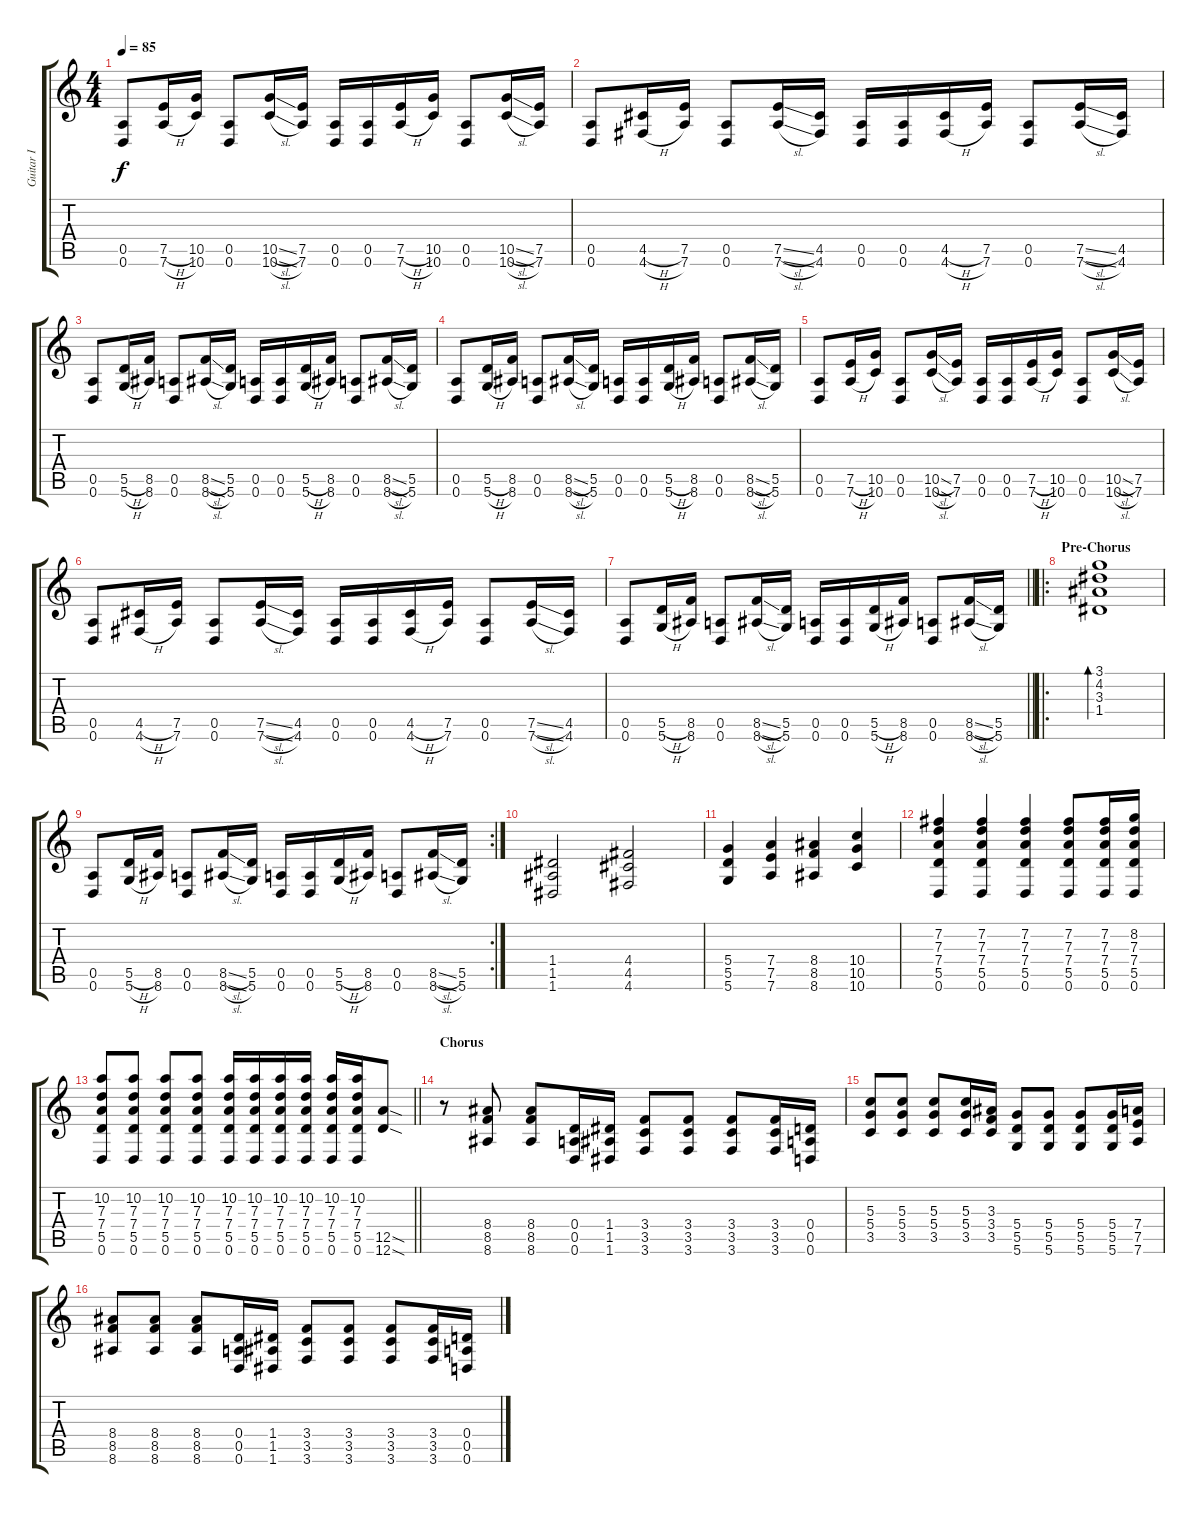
\track ("Guitar I" "Guitar I") {instrument distortionguitar}
\staff {score tabs}
\tuning (E4 B3 G3 D3 A2 D2) {hide}
\ts (4 4)
\tempo 85
\clef g2
\ks c
(0.5 0.6).8{dy f} (7.5{h} 7.6{h}).16 (10.5 10.6).16 (0.5 0.6).8 (10.5{sl} 10.6{sl}).16 (7.5 7.6).16 (0.5 0.6).16 (0.5 0.6).16 (7.5{h} 7.6{h}).16 (10.5 10.6).16 (0.5 0.6).8 (10.5{sl} 10.6{sl}).16 (7.5 7.6).16 |
(0.5 0.6).8 (4.5{h} 4.6{h}).16 (7.5 7.6).16 (0.5 0.6).8 (7.5{sl} 7.6{sl}).16 (4.5 4.6).16 (0.5 0.6).16 (0.5 0.6).16 (4.5{h} 4.6{h}).16 (7.5 7.6).16 (0.5 0.6).8 (7.5{sl} 7.6{sl}).16 (4.5 4.6).16 |
(0.5 0.6).8 (5.5{h} 5.6{h}).16 (8.5 8.6).16 (0.5 0.6).8 (8.5{sl} 8.6{sl}).16 (5.5 5.6).16 (0.5 0.6).16 (0.5 0.6).16 (5.5{h} 5.6{h}).16 (8.5 8.6).16 (0.5 0.6).8 (8.5{sl} 8.6{sl}).16 (5.5 5.6).16 |
(0.5 0.6).8 (5.5{h} 5.6{h}).16 (8.5 8.6).16 (0.5 0.6).8 (8.5{sl} 8.6{sl}).16 (5.5 5.6).16 (0.5 0.6).16 (0.5 0.6).16 (5.5{h} 5.6{h}).16 (8.5 8.6).16 (0.5 0.6).8 (8.5{sl} 8.6{sl}).16 (5.5 5.6).16 |
(0.5 0.6).8 (7.5{h} 7.6{h}).16 (10.5 10.6).16 (0.5 0.6).8 (10.5{sl} 10.6{sl}).16 (7.5 7.6).16 (0.5 0.6).16 (0.5 0.6).16 (7.5{h} 7.6{h}).16 (10.5 10.6).16 (0.5 0.6).8 (10.5{sl} 10.6{sl}).16 (7.5 7.6).16 |
(0.5 0.6).8 (4.5{h} 4.6{h}).16 (7.5 7.6).16 (0.5 0.6).8 (7.5{sl} 7.6{sl}).16 (4.5 4.6).16 (0.5 0.6).16 (0.5 0.6).16 (4.5{h} 4.6{h}).16 (7.5 7.6).16 (0.5 0.6).8 (7.5{sl} 7.6{sl}).16 (4.5 4.6).16 |
\barLineRight lightlight
(0.5 0.6).8 (5.5{h} 5.6{h}).16 (8.5 8.6).16 (0.5 0.6).8 (8.5{sl} 8.6{sl}).16 (5.5 5.6).16 (0.5 0.6).16 (0.5 0.6).16 (5.5{h} 5.6{h}).16 (8.5 8.6).16 (0.5 0.6).8 (8.5{sl} 8.6{sl}).16 (5.5 5.6).16 |
\ro
\section ("" "Pre-Chorus")
(3.1 4.2 3.3 1.4).1{bd 240} |
\rc 2
(0.5 0.6).8 (5.5{h} 5.6{h}).16 (8.5 8.6).16 (0.5 0.6).8 (8.5{sl} 8.6{sl}).16 (5.5 5.6).16 (0.5 0.6).16 (0.5 0.6).16 (5.5{h} 5.6{h}).16 (8.5 8.6).16 (0.5 0.6).8 (8.5{sl} 8.6{sl}).16 (5.5 5.6).16 |
(1.4 1.5 1.6).2 (4.4 4.5 4.6).2 |
(5.4 5.5 5.6).4 (7.4 7.5 7.6).4 (8.4 8.5 8.6).4 (10.4 10.5 10.6).4 |
(7.2 7.3 7.4 5.5 0.6).4 (7.2 7.3 7.4 5.5 0.6).4 (7.2 7.3 7.4 5.5 0.6).4 (7.2 7.3 7.4 5.5 0.6).8 (7.2 7.3 7.4 5.5 0.6).16 (8.2 7.3 7.4 5.5 0.6).16 |
\barLineRight lightlight
(10.2 7.3 7.4 5.5 0.6).8 (10.2 7.3 7.4 5.5 0.6).8 (10.2 7.3 7.4 5.5 0.6).8 (10.2 7.3 7.4 5.5 0.6).8 (10.2 7.3 7.4 5.5 0.6).16 (10.2 7.3 7.4 5.5 0.6).16 (10.2 7.3 7.4 5.5 0.6).16 (10.2 7.3 7.4 5.5 0.6).16 (10.2 7.3 7.4 5.5 0.6).16 (10.2 7.3 7.4 5.5 0.6).16 (12.5{sod} 12.6{sod}).8 |
\section ("" "Chorus")
r.8 (8.4 8.5 8.6).8 (8.4 8.5 8.6).8 (0.4 0.5 0.6).16 (1.4 1.5 1.6).16 (3.4 3.5 3.6).8 (3.4 3.5 3.6).8 (3.4 3.5 3.6).8 (3.4 3.5 3.6).16 (0.4 0.5 0.6).16 |
(5.3 5.4 3.5).8 (5.3 5.4 3.5).8 (5.3 5.4 3.5).8 (5.3 5.4 3.5).16 (3.3 3.4 3.5).16 (5.4 5.5 5.6).8 (5.4 5.5 5.6).8 (5.4 5.5 5.6).8 (5.4 5.5 5.6).16 (7.4 7.5 7.6).16 |
(8.4 8.5 8.6).8 (8.4 8.5 8.6).8 (8.4 8.5 8.6).8 (0.4 0.5 0.6).16 (1.4 1.5 1.6).16 (3.4 3.5 3.6).8 (3.4 3.5 3.6).8 (3.4 3.5 3.6).8 (3.4 3.5 3.6).16 (0.4 0.5 0.6).16
